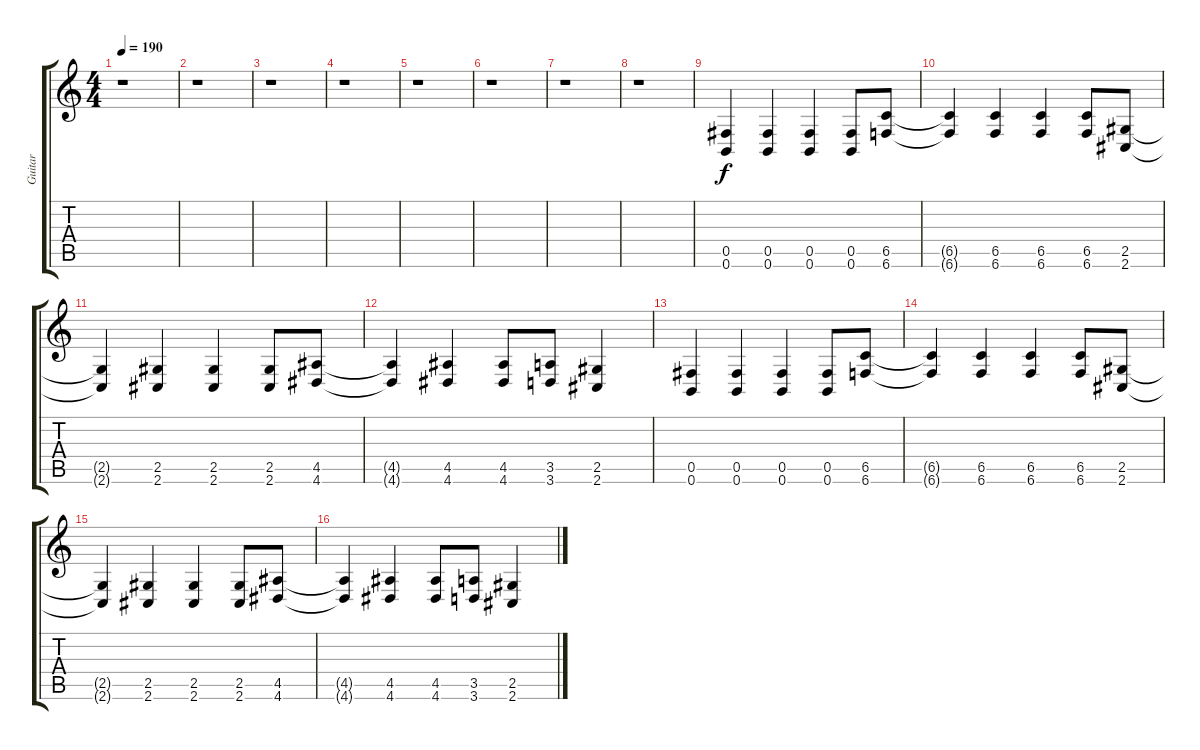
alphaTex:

\track ("Guitar" "Guitar") {instrument overdrivenguitar}
\staff {score tabs}
\tuning (Db4 Ab3 E3 B2 Gb2 B1) {hide}
\ts (4 4)
\tempo 190
\clef g2
\ks c
r.1{dy f} |
r.1 |
r.1 |
r.1 |
r.1 |
r.1 |
r.1 |
r.1 |
(0.5 0.6).4 (0.5 0.6).4 (0.5 0.6).4 (0.5 0.6).8 (6.5 6.6).8 |
(6.5{t} 6.6{t}).4 (6.5 6.6).4 (6.5 6.6).4 (6.5 6.6).8 (2.5 2.6).8 |
(2.5{t} 2.6{t}).4 (2.5 2.6).4 (2.5 2.6).4 (2.5 2.6).8 (4.5 4.6).8 |
(4.5{t} 4.6{t}).4 (4.5 4.6).4 (4.5 4.6).8 (3.5 3.6).8 (2.5 2.6).4 |
(0.5 0.6).4 (0.5 0.6).4 (0.5 0.6).4 (0.5 0.6).8 (6.5 6.6).8 |
(6.5{t} 6.6{t}).4 (6.5 6.6).4 (6.5 6.6).4 (6.5 6.6).8 (2.5 2.6).8 |
(2.5{t} 2.6{t}).4 (2.5 2.6).4 (2.5 2.6).4 (2.5 2.6).8 (4.5 4.6).8 |
(4.5{t} 4.6{t}).4 (4.5 4.6).4 (4.5 4.6).8 (3.5 3.6).8 (2.5 2.6).4
